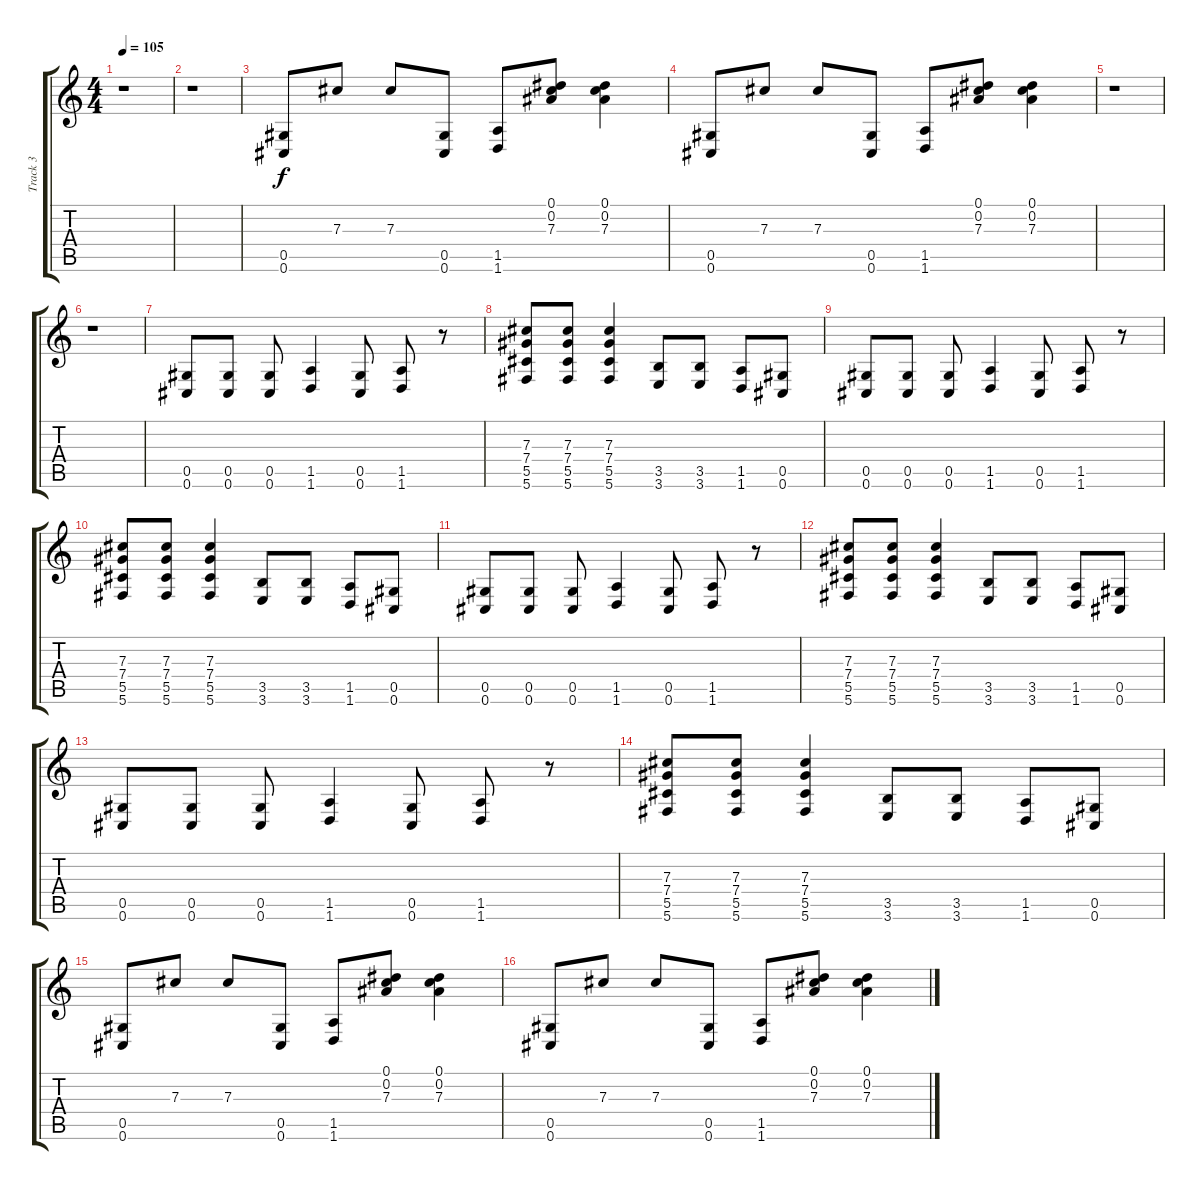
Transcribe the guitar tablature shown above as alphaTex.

\track ("Track 3" "Track 3") {instrument distortionguitar}
\staff {score tabs}
\tuning (Eb4 Bb3 Gb3 Db3 Ab2 Db2) {hide}
\ts (4 4)
\tempo 105
\clef g2
\ks c
r.1{dy f} |
r.1 |
(0.5 0.6).8 7.3.8 7.3.8 (0.5 0.6).8 (1.5 1.6).8 (0.1 0.2 7.3).8 (0.1 0.2 7.3).4 |
(0.5 0.6).8 7.3.8 7.3.8 (0.5 0.6).8 (1.5 1.6).8 (0.1 0.2 7.3).8 (0.1 0.2 7.3).4 |
r.1 |
r.1 |
(0.5 0.6).8 (0.5 0.6).8 (0.5 0.6).8 (1.5 1.6).4 (0.5 0.6).8 (1.5 1.6).8 r.8 |
(7.3 7.4 5.5 5.6).8 (7.3 7.4 5.5 5.6).8 (7.3 7.4 5.5 5.6).4 (3.5 3.6).8 (3.5 3.6).8 (1.5 1.6).8 (0.5 0.6).8 |
(0.5 0.6).8 (0.5 0.6).8 (0.5 0.6).8 (1.5 1.6).4 (0.5 0.6).8 (1.5 1.6).8 r.8 |
(7.3 7.4 5.5 5.6).8 (7.3 7.4 5.5 5.6).8 (7.3 7.4 5.5 5.6).4 (3.5 3.6).8 (3.5 3.6).8 (1.5 1.6).8 (0.5 0.6).8 |
(0.5 0.6).8 (0.5 0.6).8 (0.5 0.6).8 (1.5 1.6).4 (0.5 0.6).8 (1.5 1.6).8 r.8 |
(7.3 7.4 5.5 5.6).8 (7.3 7.4 5.5 5.6).8 (7.3 7.4 5.5 5.6).4 (3.5 3.6).8 (3.5 3.6).8 (1.5 1.6).8 (0.5 0.6).8 |
(0.5 0.6).8 (0.5 0.6).8 (0.5 0.6).8 (1.5 1.6).4 (0.5 0.6).8 (1.5 1.6).8 r.8 |
(7.3 7.4 5.5 5.6).8 (7.3 7.4 5.5 5.6).8 (7.3 7.4 5.5 5.6).4 (3.5 3.6).8 (3.5 3.6).8 (1.5 1.6).8 (0.5 0.6).8 |
(0.5 0.6).8 7.3.8 7.3.8 (0.5 0.6).8 (1.5 1.6).8 (0.1 0.2 7.3).8 (0.1 0.2 7.3).4 |
(0.5 0.6).8 7.3.8 7.3.8 (0.5 0.6).8 (1.5 1.6).8 (0.1 0.2 7.3).8 (0.1 0.2 7.3).4
